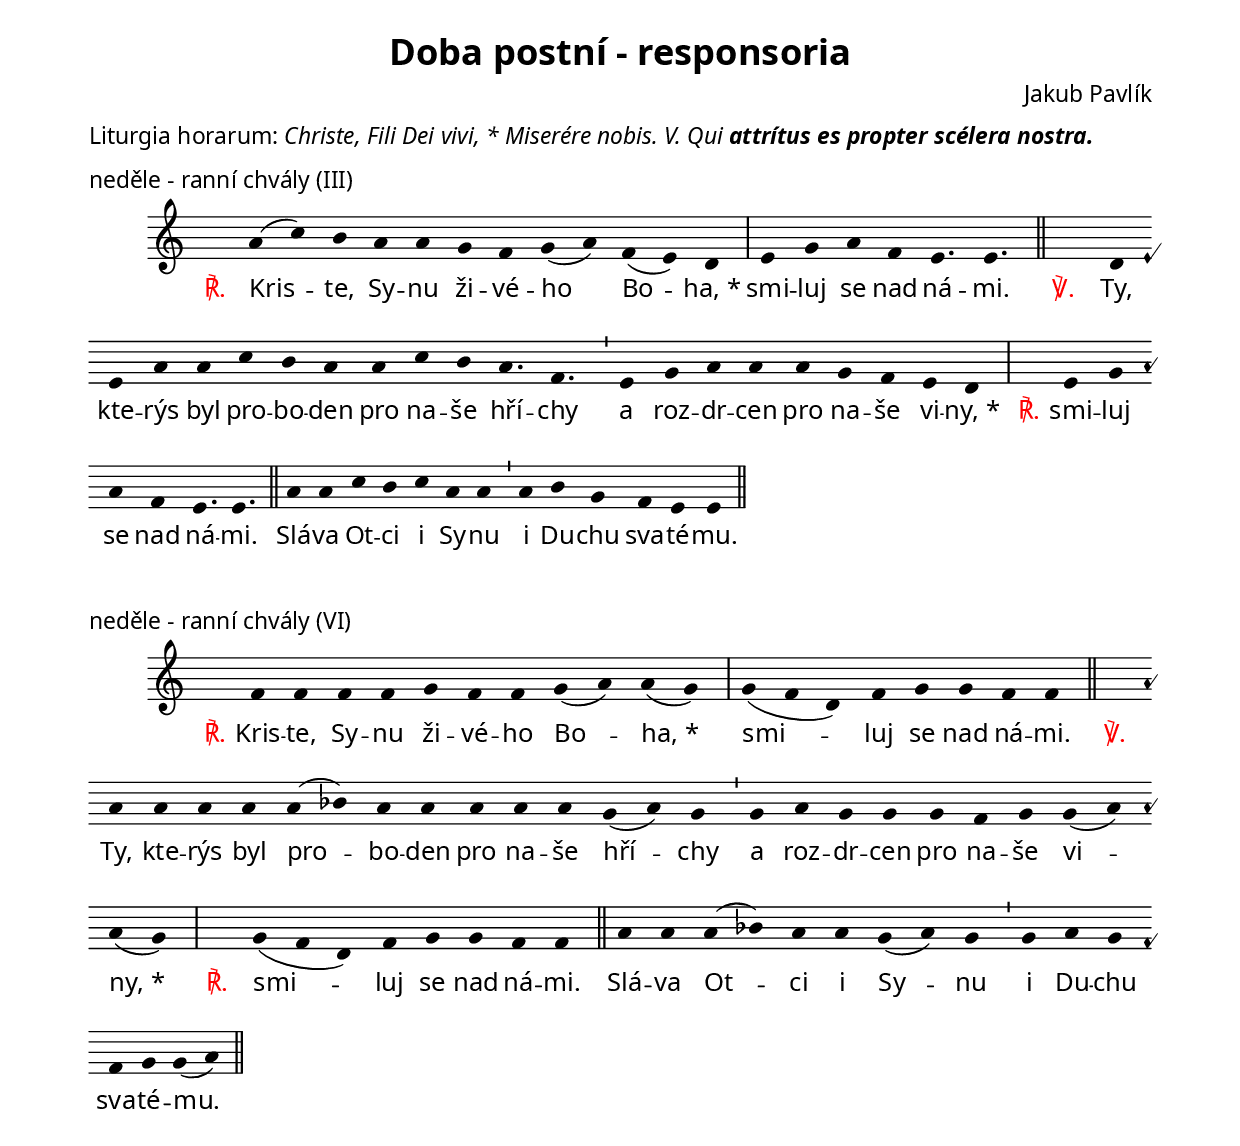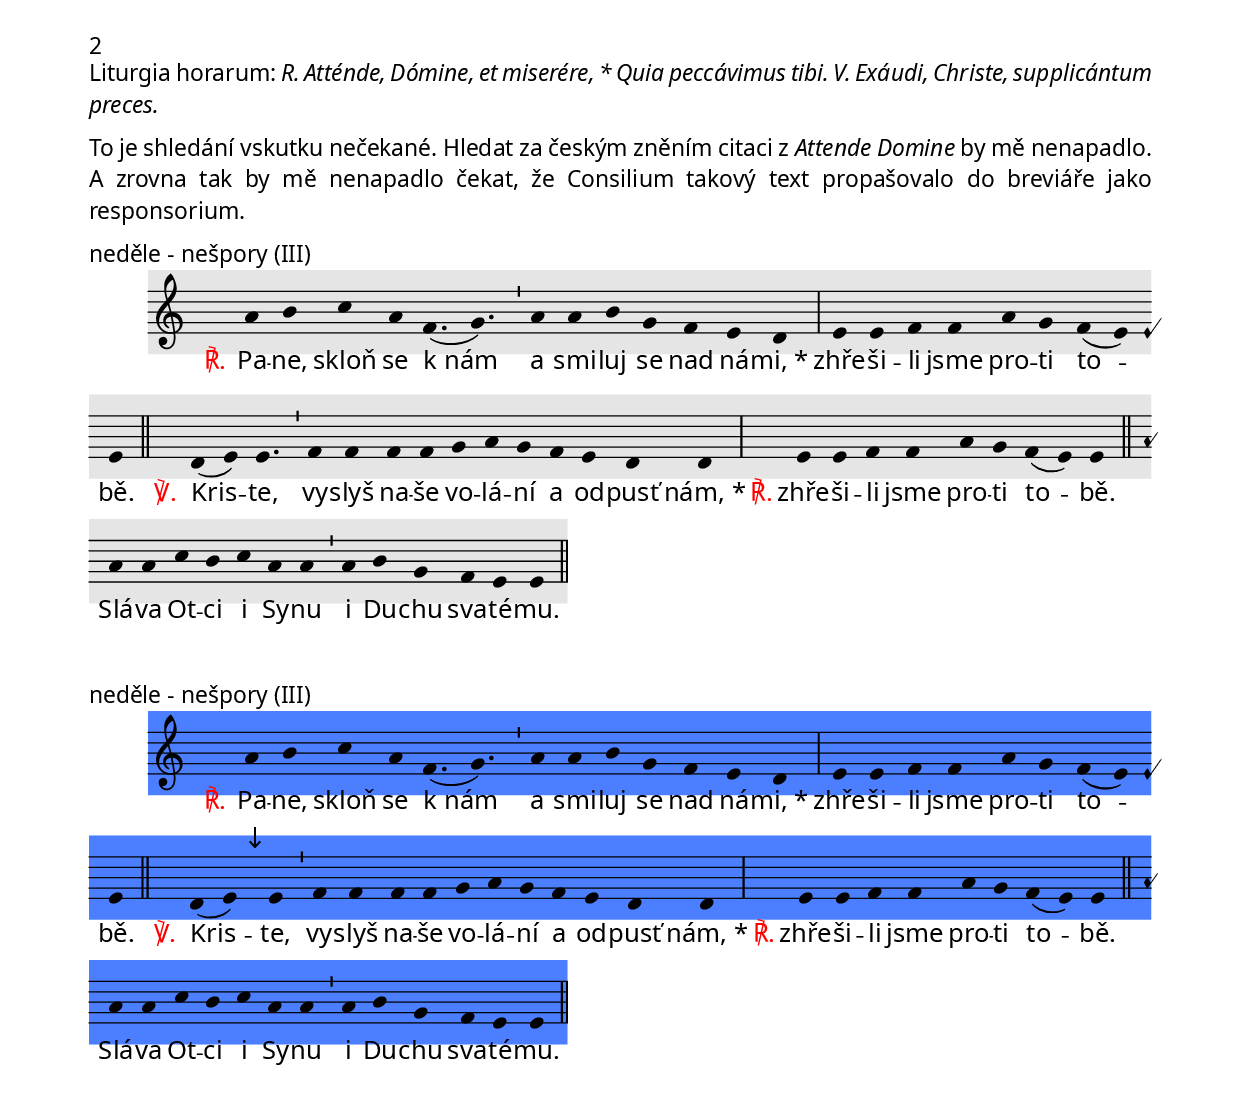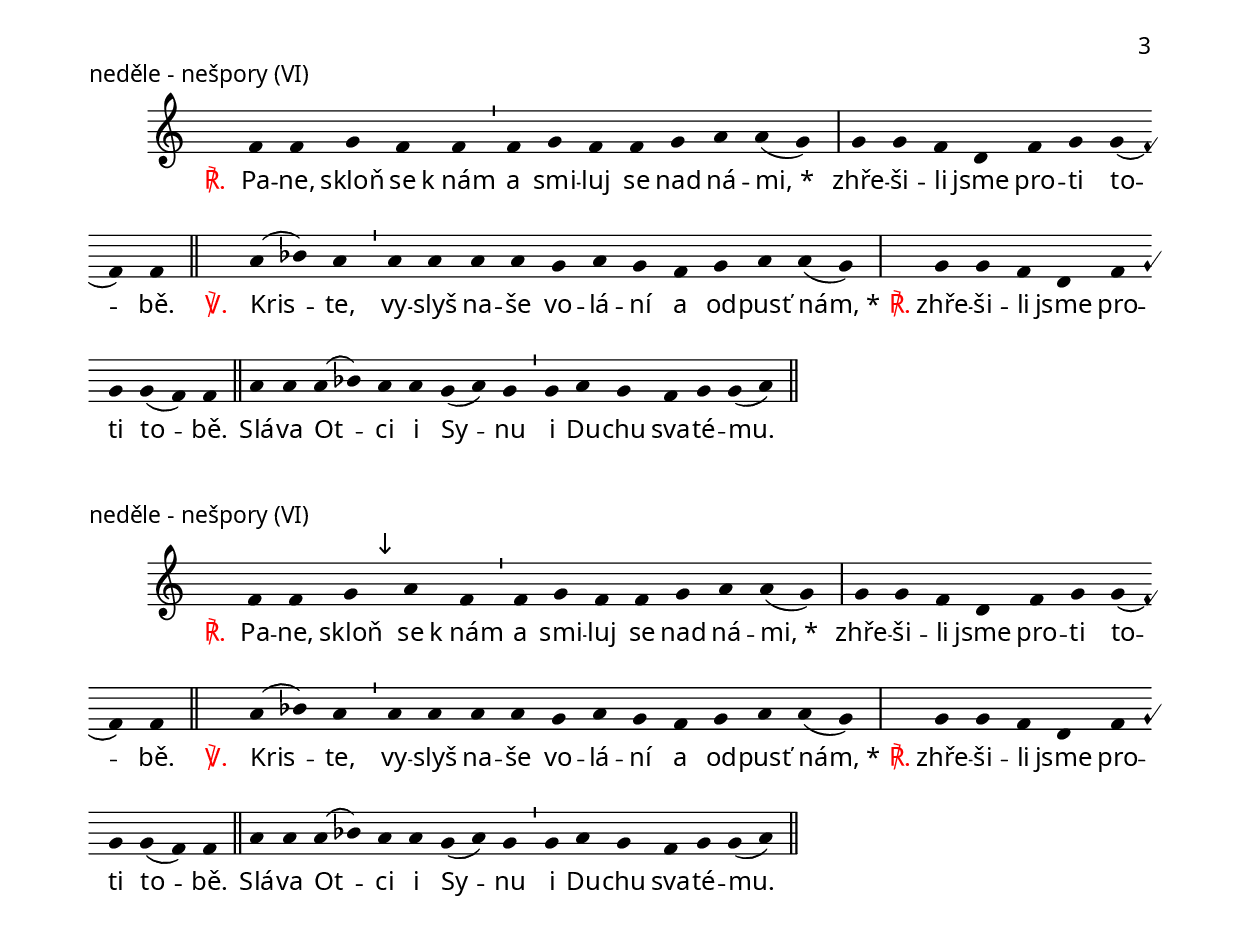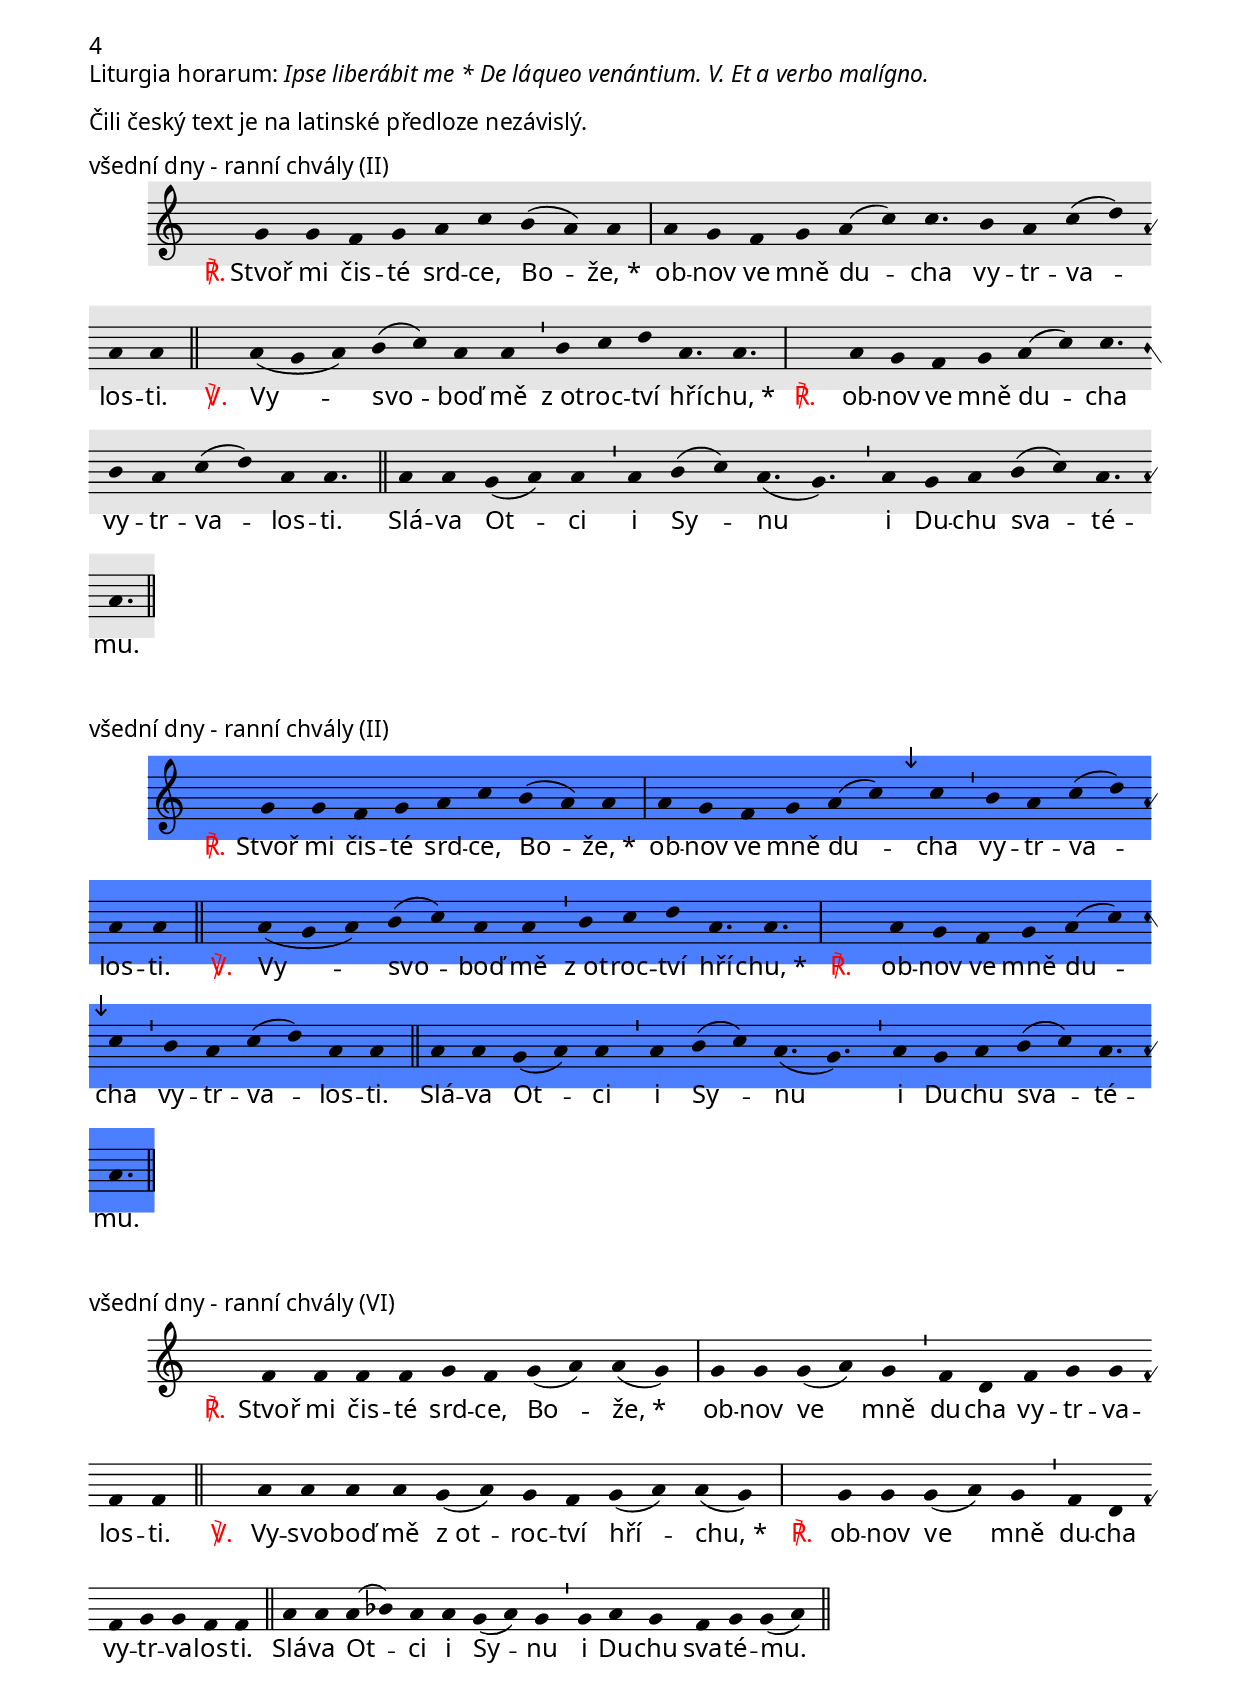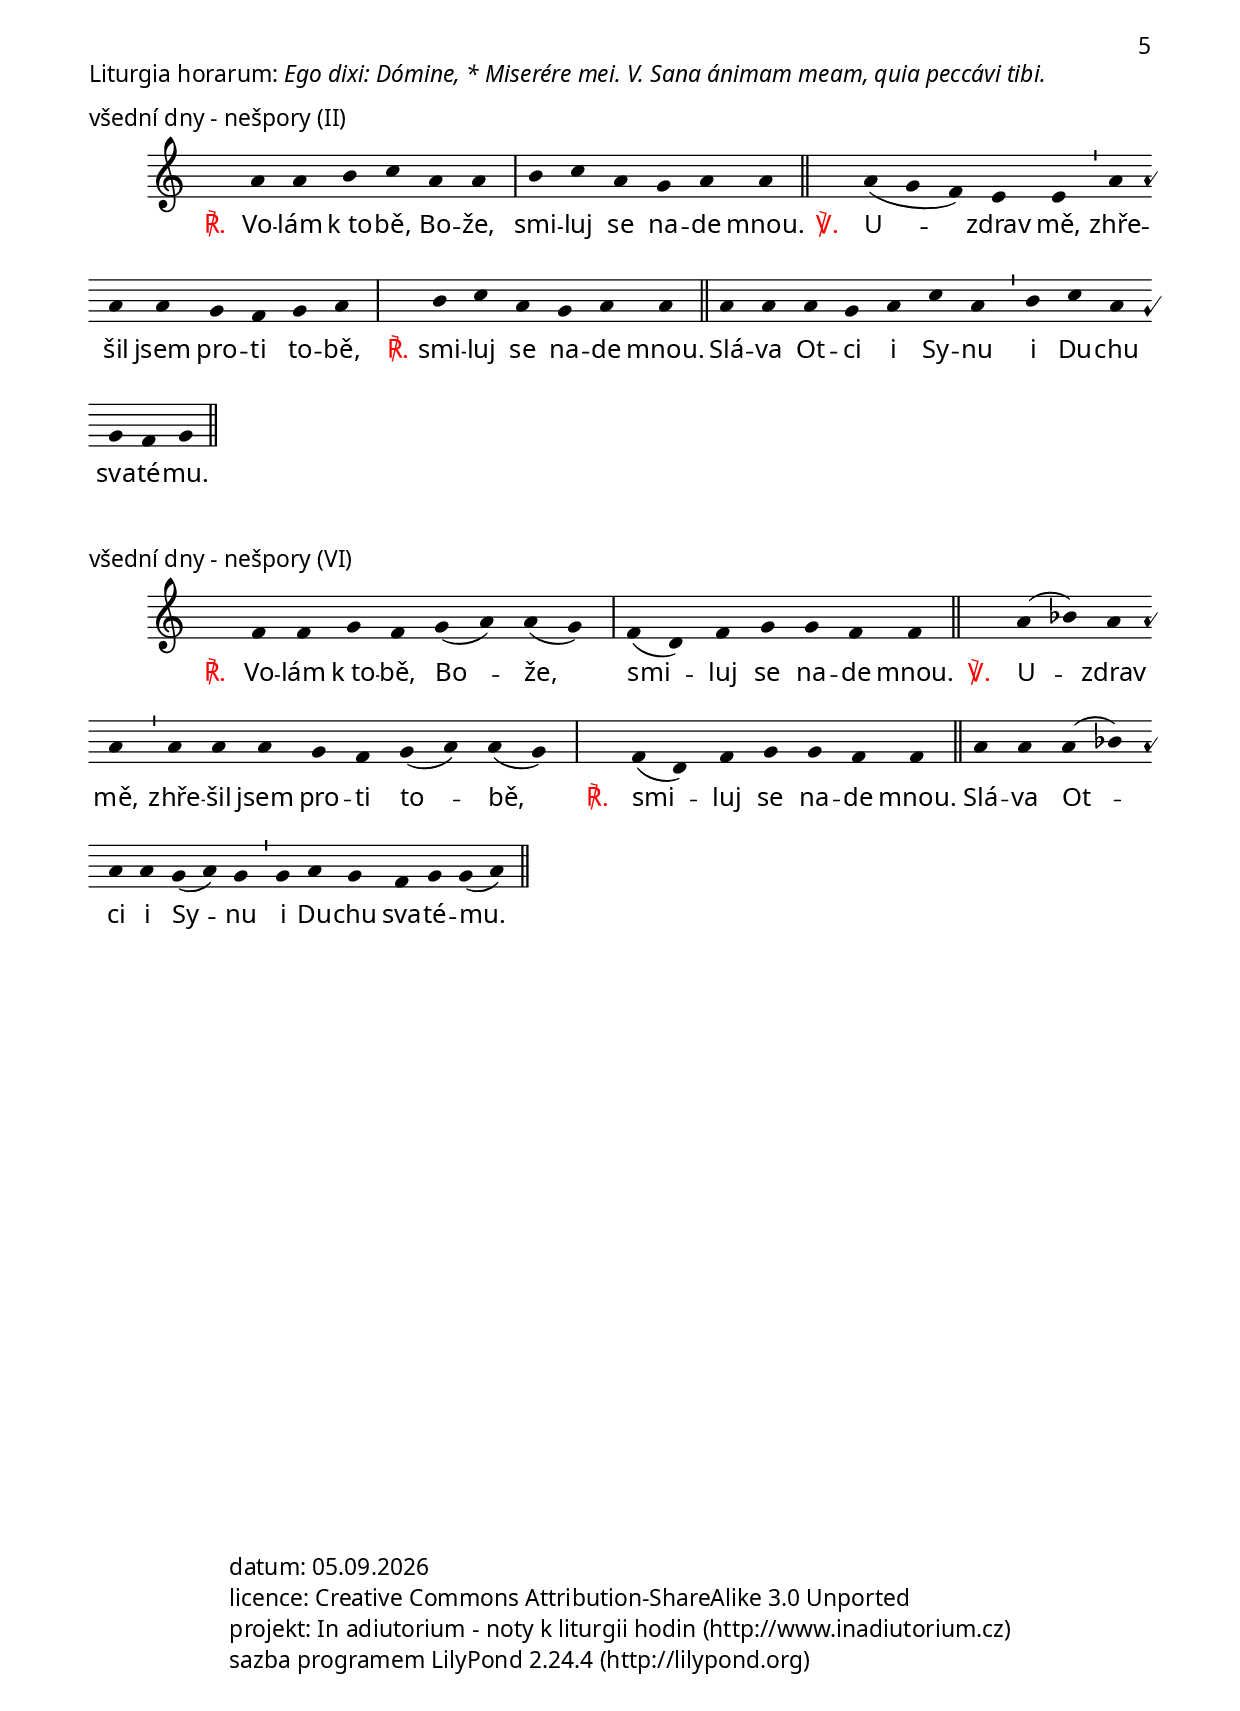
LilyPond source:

\version "2.12.3"

\header {
  title = "Doba postní - responsoria"
  composer = "Jakub Pavlík"
}

\include "spolecne.ly"
\include "dilyresponsorii.ly"

\paper {
  % neroztahovat noty na celou stranku, ale nechat misto dole:
  ragged-bottom = ##t
}

\markup\justify{
  Liturgia horarum:
  \italic{
    Christe, Fili Dei vivi, * Miserére nobis.
    V. Qui \bold{attrítus es propter scélera nostra.}
  }
}

\score {
  \relative c'' {
    \choralniRezim

    \neviditelna a
    a4( c) b a a g f g( a) f( e) d \barMax
    e4 g a f e4. e \barFinalis

    \neviditelna d
    d4 e a a c b a a c b a4. f \barMin e4 g a a a g f e d \barMax
    \neviditelna e
    e4 g a f e4. e \barFinalis

    a4 a c b c a a \barMin
    a4 b g f e e \barFinalis
  }
  \addlyrics {
    \Response Kris -- te, Sy -- nu ži -- vé -- ho Bo -- ha,_*
    smi -- luj se nad ná -- mi.

    \Verse Ty, kte -- rýs byl pro -- bo -- den pro na -- še hří -- chy a roz -- dr -- cen pro na -- še vi -- ny,_*
    \Response smi -- luj se nad ná -- mi.

    \textRespDoxologie
  }
  \header {
    quid = "resp."
    modus = "III"
    titulus = "neděle - ranní chvály"
    piece = \markup\sestavTitulekRespII
    id = "ne-rch"
  }
}

\score {
  \relative c' {
      \choralniRezim

      % R
      \neviditelna f
      f4 f f f g f f g( a) a( g) \barMax
      g( f d) f g g f f \barFinalis
      % V
      \neviditelna f
      a4 a a a a( bes) a a a a a g( a) g \barMin
      g a g g g f g g( a) a( g) \barMax
      % R
      \neviditelna g
      g( f d) f g g f f \barFinalis
      % Slava
      \respVIdoxologie \barFinalis
    }
  \addlyrics {
    \Response Kris -- te, Sy -- nu ži -- vé -- ho Bo -- ha,_*
    smi -- luj se nad ná -- mi.
    \Verse Ty, kte -- rýs byl pro -- bo -- den pro na -- še hří -- chy
    a roz -- dr -- cen pro na -- še vi -- ny,_*
    \Response smi -- luj se nad ná -- mi.
    \textRespDoxologie
  }
  \header {
    quid = "resp."
    modus = "VI"
    titulus = "neděle - ranní chvály"
    piece = \markup\sestavTitulekRespII
    fial = "responsoria.ly#1ne-rch?jiny_vers"
    id = "ne-rch"
  }
}

\pageBreak

\markup\justify{
  Liturgia horarum:
  \italic{
    R. Atténde, Dómine, et miserére, * Quia peccávimus tibi.
    V. Exáudi, Christe, supplicántum preces.
  }
}
\markup\justify{
  To je shledání vskutku nečekané.
  Hledat za českým zněním citaci z \italic{Attende Domine}
  by mě nenapadlo.
  A zrovna tak by mě nenapadlo čekat, že Consilium takový text propašovalo
  do breviáře jako responsorium.
}

\score {
  \relative c'' {
    \zvyraznovacSedy
    \choralniRezim

    \neviditelna a
    a4 b c a f4.( g) \barMin a4 a b g f e d \barMax
    e4 e f f a g f( e) e \barFinalis

    \neviditelna d
    d4( e) e4. \barMin f4 f f f g a g f e d d \barMax
    \neviditelna e
    e4 e f f a g f( e) e \barFinalis \break

    a4 a c b c a a \barMin
    a4 b g f e e \barFinalis
  }
  \addlyrics {
    \Response Pa -- ne, skloň se k_nám a smi -- luj se nad ná -- mi,_*
    zhře -- ši -- li jsme pro -- ti to -- bě.

    \Verse Kris -- te, vy -- slyš na -- še vo -- lá -- ní a od -- pusť nám,_*
    \Response zhře -- ši -- li jsme pro -- ti to -- bě.

    \textRespDoxologie
  }
  \header {
    quid = "resp."
    modus = "III"
    titulus = "neděle - nešpory"
    piece = \markup\sestavTitulekRespII
    id = "ne-ne"
  }
}

\score {
  \relative c'' {
    \zvyraznovacModry
    \choralniRezim

    \neviditelna a
    a4 b c a f4.( g) \barMin a4 a b g f e d \barMax
    e4 e f f a g f( e) e \barFinalis

    \neviditelna d
    d4( e) \mark\sipka e \barMin f4 f f f g a g f e d d \barMax
    \neviditelna e
    e4 e f f a g f( e) e \barFinalis \break

    a4 a c b c a a \barMin
    a4 b g f e e \barFinalis
  }
  \addlyrics {
    \Response Pa -- ne, skloň se k_nám a smi -- luj se nad ná -- mi,_*
    zhře -- ši -- li jsme pro -- ti to -- bě.

    \Verse Kris -- te, vy -- slyš na -- še vo -- lá -- ní a od -- pusť nám,_*
    \Response zhře -- ši -- li jsme pro -- ti to -- bě.

    \textRespDoxologie
  }
  \header {
    quid = "resp."
    modus = "III"
    titulus = "neděle - nešpory"
    piece = \markup\sestavTitulekRespII
    id = "ne-ne"
  }
}

\score {
  \relative c' {
    \choralniRezim

    % R
    \neviditelna f
    f4 f g f f \barMin f g f f g a a( g) \barMax
    g g f d f g g( f) f \barFinalis
    % V
    \neviditelna a
    a( bes) a \barMin a a a a g a g f g a a( g) \barMax
    % R
    \neviditelna a
    g g f d f g g( f) f \barFinalis
    \respVIdoxologie \barFinalis
  }
  \addlyrics {
    \Response Pa -- ne, skloň se k_nám a smi -- luj se nad ná -- mi,_*
    zhře -- ši -- li jsme pro -- ti to -- bě.
    \Verse Kris -- te, vy -- slyš na -- še vo -- lá -- ní a od -- pusť nám,_*
    \Response zhře -- ši -- li jsme pro -- ti to -- bě.
    \textRespDoxologie
  }
  \header {
    quid = "resp."
    modus = "VI"
    titulus = "neděle - nešpory"
    piece = \markup\sestavTitulekRespII
    id = "ne-ne"
  }
}

\score {
  \relative c' {
    \choralniRezim

    % R
    \neviditelna f
    f4 f g \mark\sipka a f \barMin f g f f g a a( g) \barMax
    g g f d f g g( f) f \barFinalis
    % V
    \neviditelna a
    a( bes) a \barMin a a a a g a g f g a a( g) \barMax
    % R
    \neviditelna a
    g g f d f g g( f) f \barFinalis
    \respVIdoxologie \barFinalis
  }
  \addlyrics {
    \Response Pa -- ne, skloň se k_nám a smi -- luj se nad ná -- mi,_*
    zhře -- ši -- li jsme pro -- ti to -- bě.
    \Verse Kris -- te, vy -- slyš na -- še vo -- lá -- ní a od -- pusť nám,_*
    \Response zhře -- ši -- li jsme pro -- ti to -- bě.
    \textRespDoxologie
  }
  \header {
    quid = "resp."
    modus = "VI"
    titulus = "neděle - nešpory"
    piece = \markup\sestavTitulekRespII
    id = "ne-ne"
  }
}

\pageBreak

\markup\justify{
  Liturgia horarum:
  \italic{
    Ipse liberábit me * De láqueo venántium.
    V. Et a verbo malígno.
  }
}
\markup{
  Čili český text je na latinské předloze nezávislý.
}

\score {
  \relative c'' {
    \zvyraznovacSedy
    \choralniRezim

    \neviditelna g
    g4 g f g a c b( a) a \barMax
    a4 g f g a( c) c4. b4 a c( d) a a \barFinalis

    \neviditelna  a
    a4( g a) b( c) a a \barMin b4 c d a4. a \barMax
    \neviditelna a
    a4 g f g a( c) c4. b4 a c( d) a a4. \barFinalis

    a4 a g( a) a \barMin a4 b( c) a4.( g) \barMin a4 g a b( c) a4. a \barFinalis
  }
  \addlyrics {
    \Response Stvoř mi čis -- té srd -- ce, Bo -- že,_*
    ob -- nov ve mně du -- cha vy -- tr -- va -- los -- ti.

    \Verse Vy -- svo -- boď mě z_ot -- roc -- tví hří -- chu,_*
    \Response ob -- nov ve mně du -- cha vy -- tr -- va -- los -- ti.

    \textRespDoxologie
  }
  \header {
    quid = "resp."
    modus = "II"
    titulus = "všední dny - ranní chvály"
    piece = \markup\sestavTitulekRespII
    id = "fe-rch"
  }
}

\score {
  \relative c'' {
    \zvyraznovacModry
    \choralniRezim

    \neviditelna g
    g4 g f g a c b( a) a \barMax
    a4 g f g a( c) \mark\sipka c \barMin b4 a c( d) a a \barFinalis

    \neviditelna  a
    a4( g a) b( c) a a \barMin b4 c d a4. a \barMax
    \neviditelna a
    a4 g f g a( c) \mark\sipka c \barMin b4 a c( d) a a \barFinalis

    a4 a g( a) a \barMin a4 b( c) a4.( g) \barMin a4 g a b( c) a4. a \barFinalis
  }
  \addlyrics {
    \Response Stvoř mi čis -- té srd -- ce, Bo -- že,_*
    ob -- nov ve mně du -- cha vy -- tr -- va -- los -- ti.

    \Verse Vy -- svo -- boď mě z_ot -- roc -- tví hří -- chu,_*
    \Response ob -- nov ve mně du -- cha vy -- tr -- va -- los -- ti.

    \textRespDoxologie
  }
  \header {
    quid = "resp."
    modus = "II"
    titulus = "všední dny - ranní chvály"
    piece = \markup\sestavTitulekRespII
    id = "fe-rch"
  }
}

\score {
  \relative c' {
    \choralniRezim

    % R
    \neviditelna f
    f4 f f f g f g( a) a( g) \barMax
    g g g( a) g \barMin f d f g g f f \barFinalis
    % V
    \neviditelna  a
    a4 a a a g( a) g f g( a) a( g) \barMax
    % R
    \neviditelna a
    g g g( a) g \barMin f d f g g f f \barFinalis
    \respVIdoxologie \barFinalis
  }
  \addlyrics {
    \Response Stvoř mi čis -- té srd -- ce, Bo -- že,_*
    ob -- nov ve mně du -- cha vy -- tr -- va -- los -- ti.
    \Verse Vy -- svo -- boď mě z_ot -- roc -- tví hří -- chu,_*
    \Response ob -- nov ve mně du -- cha vy -- tr -- va -- los -- ti.
    \textRespDoxologie
  }
  \header {
    quid = "resp."
    modus = "VI"
    titulus = "všední dny - ranní chvály"
    piece = \markup\sestavTitulekRespII
    id = "fe-rch"
  }
}

\pageBreak

\markup\justify{
  Liturgia horarum:
  \italic{
    Ego dixi: Dómine, * Miserére mei.
    V. Sana ánimam meam, quia peccávi tibi.
  }
}

\score {
  \relative c'' {
    \choralniRezim

    \neviditelna a
    a4 a b c a a \barMax
    b4 c a g a a \barFinalis

    \neviditelna a
    a4( g f) e e \barMin a4 a a g f g a \barMax
    \neviditelna b
    b4 c a g a a \barFinalis

    a4 a a g a c a \barMin b c a g f g \barFinalis
  }
  \addlyrics {
    \Response Vo -- lám k_to -- bě, Bo -- že,
    smi -- luj se na -- de mnou.

    \Verse U -- zdrav mě, zhře -- šil jsem pro -- ti to -- bě,
    \Response smi -- luj se na -- de mnou.

    \textRespDoxologie
  }
  \header {
    quid = "resp."
    modus = "II"
    titulus = "všední dny - nešpory"
    piece = \markup\sestavTitulekRespII
    id = "fe-ne"
  }
}

\score {
  \relative c' {
    \choralniRezim

    % R
    \neviditelna f
    f4 f g f g( a) a( g) \barMax
    f( d) f g g f f \barFinalis
    % V
    \neviditelna a
    a4( bes) a a \barMin a a a g f g( a) a( g) \barMax
    % R
    \neviditelna a
    f( d) f g g f f \barFinalis
    \respVIdoxologie \barFinalis
  }
  \addlyrics {
    \Response Vo -- lám k_to -- bě, Bo -- že,
    smi -- luj se na -- de mnou.
    \Verse U -- zdrav mě, zhře -- šil jsem pro -- ti to -- bě,
    \Response smi -- luj se na -- de mnou.
    \textRespDoxologie
  }
  \header {
    quid = "resp."
    modus = "VI"
    titulus = "všední dny - nešpory"
    piece = \markup\sestavTitulekRespII
    id = "fe-ne"
  }
}
